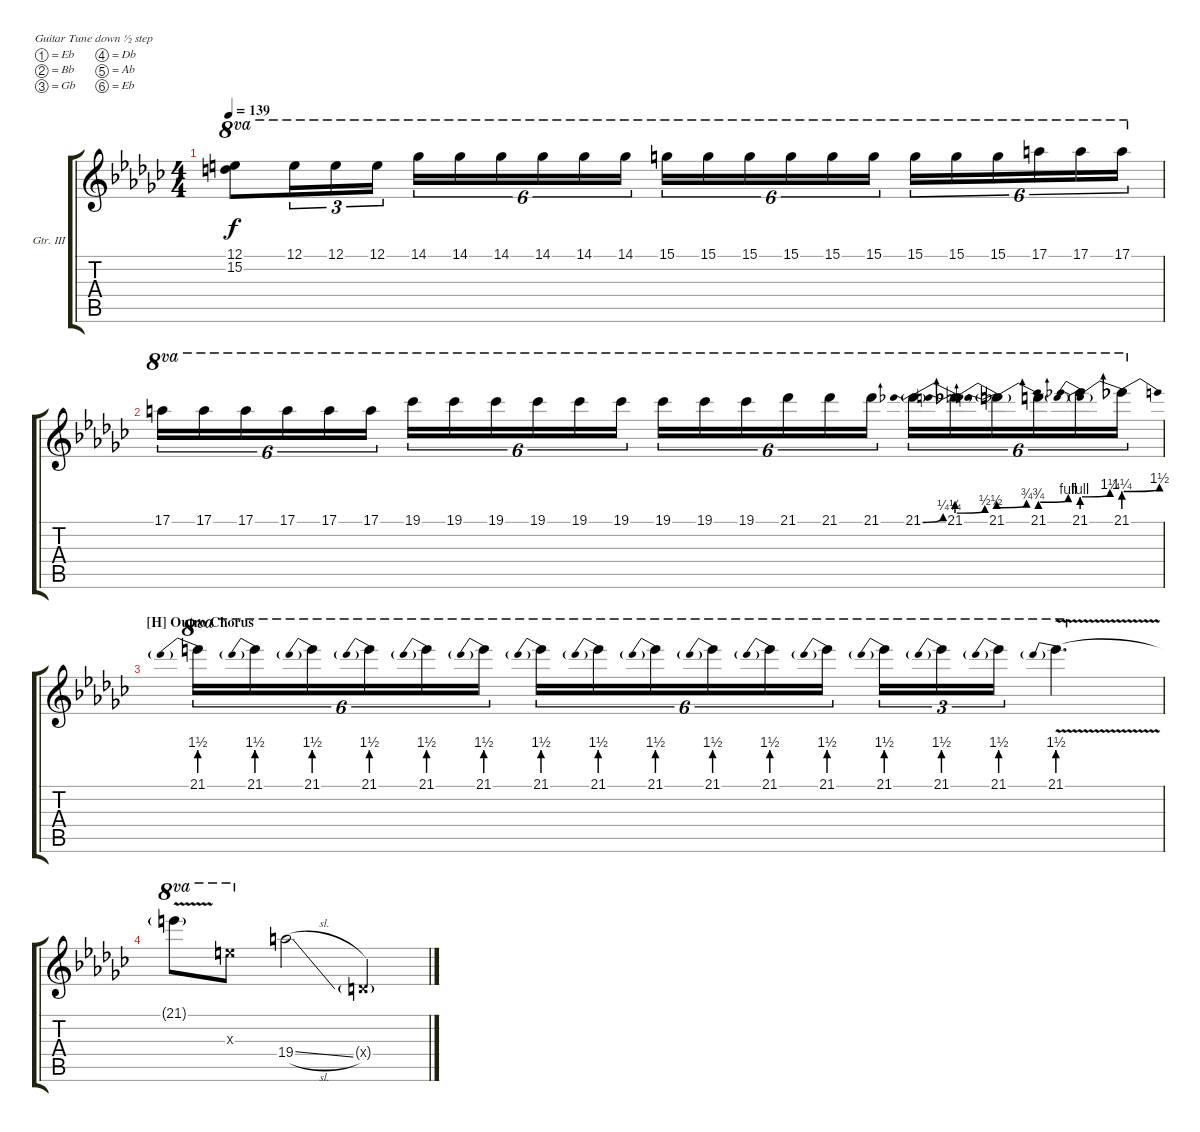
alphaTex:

\bracketExtendMode groupsimilarinstruments
\firstSystemTrackNameOrientation horizontal
\otherSystemsTrackNameOrientation horizontal
\defaultBarNumberDisplay FirstOfSystem
\track ("Electric Guitar III" "Gtr. III") {instrument distortionguitar}
\staff {score tabs}
\tuning (Eb4 Bb3 Gb3 Db3 Ab2 Eb2)
\displaytranspose 13
\ts (4 4)
\tempo 139
\clef g2
\ks gb
(12.1{t} 15.2{t}).8{ot 8va dy f beam merge} 12.1.16{tu (3 2) ot 8va} 12.1.16{tu (3 2) ot 8va} 12.1.16{tu (3 2) ot 8va} 14.1.16{tu (6 4) ot 8va beam merge} 14.1.16{tu (6 4) ot 8va} 14.1.16{tu (6 4) ot 8va} 14.1.16{tu (6 4) ot 8va} 14.1.16{tu (6 4) ot 8va} 14.1.16{tu (6 4) ot 8va} 15.1.16{tu (6 4) ot 8va} 15.1.16{tu (6 4) ot 8va} 15.1.16{tu (6 4) ot 8va} 15.1.16{tu (6 4) ot 8va} 15.1.16{tu (6 4) ot 8va} 15.1.16{tu (6 4) ot 8va} 15.1.16{tu (6 4) ot 8va} 15.1.16{tu (6 4) ot 8va} 15.1.16{tu (6 4) ot 8va} 17.1.16{tu (6 4) ot 8va} 17.1.16{tu (6 4) ot 8va} 17.1.16{tu (6 4) ot 8va} |
17.1.16{tu (6 4) ot 8va} 17.1.16{tu (6 4) ot 8va} 17.1.16{tu (6 4) ot 8va} 17.1.16{tu (6 4) ot 8va} 17.1.16{tu (6 4) ot 8va} 17.1.16{tu (6 4) ot 8va} 19.1.16{tu (6 4) ot 8va} 19.1.16{tu (6 4) ot 8va} 19.1.16{tu (6 4) ot 8va} 19.1.16{tu (6 4) ot 8va} 19.1.16{tu (6 4) ot 8va} 19.1.16{tu (6 4) ot 8va} 19.1.16{tu (6 4) ot 8va} 19.1.16{tu (6 4) ot 8va} 19.1.16{tu (6 4) ot 8va} 21.1.16{tu (6 4) ot 8va} 21.1.16{tu (6 4) ot 8va} 21.1.16{tu (6 4) ot 8va} 21.1{be (bend 0 0 60 1)}.16{tu (6 4) ot 8va} 21.1{be (prebendbend 0 1 60 2)}.16{tu (6 4) ot 8va} 21.1{be (prebendbend 0 2 60 3)}.16{tu (6 4) ot 8va} 21.1{be (prebendbend 0 3 60 4)}.16{tu (6 4) ot 8va} 21.1{be (prebendbend 0 4 60 5)}.16{tu (6 4) ot 8va} 21.1{be (prebendbend 0 5 60 6)}.16{tu (6 4) ot 8va} |
\section ("H" "Outro Chorus")
21.1{be (prebend 0 6 60 6)}.16{tu (6 4) ot 8va} 21.1{be (prebend 0 6 60 6)}.16{tu (6 4) ot 8va} 21.1{be (prebend 0 6 60 6)}.16{tu (6 4) ot 8va beam merge} 21.1{be (prebend 0 6 60 6)}.16{tu (6 4) ot 8va} 21.1{be (prebend 0 6 60 6)}.16{tu (6 4) ot 8va} 21.1{be (prebend 0 6 60 6)}.16{tu (6 4) ot 8va} 21.1{be (prebend 0 6 60 6)}.16{tu (6 4) ot 8va} 21.1{be (prebend 0 6 60 6)}.16{tu (6 4) ot 8va} 21.1{be (prebend 0 6 60 6)}.16{tu (6 4) ot 8va beam merge} 21.1{be (prebend 0 6 60 6)}.16{tu (6 4) ot 8va} 21.1{be (prebend 0 6 60 6)}.16{tu (6 4) ot 8va} 21.1{be (prebend 0 6 60 6)}.16{tu (6 4) ot 8va} 21.1{be (prebend 0 6 60 6)}.16{tu (3 2) ot 8va} 21.1{be (prebend 0 6 60 6)}.16{tu (3 2) ot 8va} 21.1{be (prebend 0 6 60 6)}.16{tu (3 2) ot 8va} 21.1{be (prebend 0 6 60 6) v}.4{d ot 8va} |
21.1{v t}.8{ot 8va} 21.3{x}.8{ot 8va} 19.4{sl}.2 0.4{g x}.4
